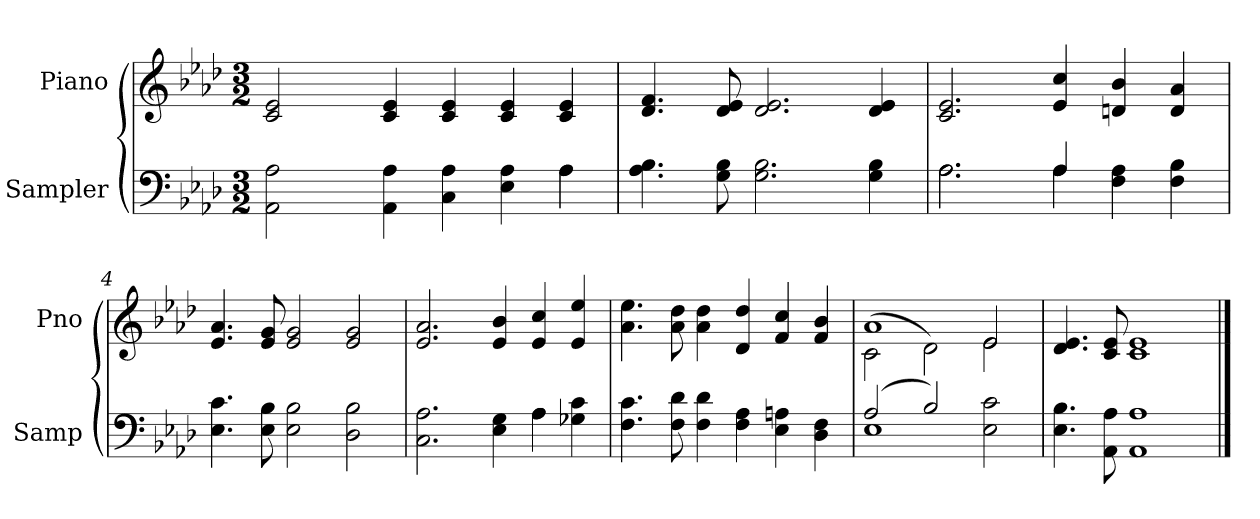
**kern	**kern
*part2	*part1
*staff2	*staff1
*I"Sampler	*I"Piano
*I'Samp	*I'Pno
*clefF4	*clefG2
*k[b-e-a-d-]	*k[b-e-a-d-]
*A-:	*A-:
*M3/2	*M3/2
=1	=1
*^	*
2AA- 2A-	4ryy	2c 2e-
*v	*v	*
4AA- 4A-	4c 4e-
4C 4A-	4c 4e-
4E- 4A-	4c 4e-
*^	*
4A-\	4A-	4c 4e-
*v	*v	*
=2	=2
4.A- 4.B-	4.d- 4.f
8G 8B-	8d- 8e-
2.G 2.B-	2.d- 2.e-
4G 4B-	4d- 4e-
=3	=3
*^	*
2.A-\	2.A-	2.c 2.e-
4A-/	4A-	4e- 4cc
4F 4A-	2ryy	4dn 4b-
4F 4B-	.	4d 4a-
*v	*v	*
=4	=4
4.E- 4.c	4.e- 4.a-
8E- 8B-	8e- 8g
2E- 2B-	2e- 2g
2D- 2B-	2e- 2g
=5	=5
*^	*
2.C 2.A-	1ryy	2.e- 2.a-
4E- 4G	.	4e- 4b-
4A-\	4A-	4e- 4cc
4G-X 4c	4ryy	4e- 4ee-
*v	*v	*
=6	=6
4.F 4.c	4.a- 4.ee-
8F 8d-	8a- 8dd-
4F 4d-	4a- 4dd-
4F 4A-	4d- 4dd-
4E- 4An	4f 4cc
4D- 4F	4f 4b-
=7	=7
*^	*^
(2A-/	1E-	(2c\	1a-
2B-/)	.	2d-\)	.
2E- 2c	2ryy	2e-/	2e-
*v	*v	*	*
*	*v	*v
=8	=8
4.E- 4.B-	4.d- 4.e-
8AA- 8A-	8c 8e-
1AA- 1A-	1c 1e-
==	==
*-	*-
